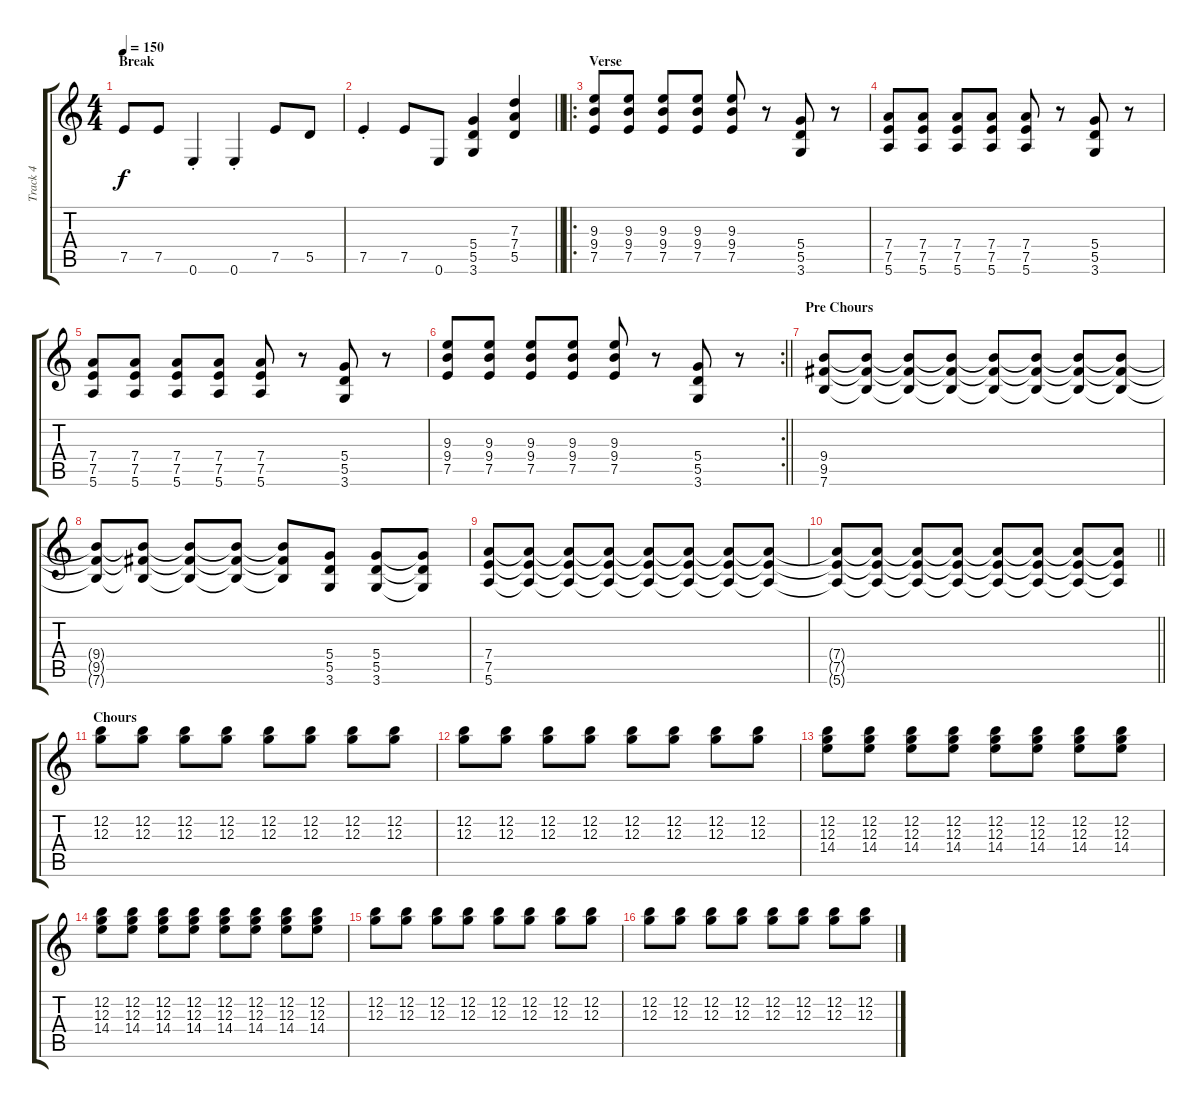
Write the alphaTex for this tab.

\track ("Track 4" "Track 4") {instrument overdrivenguitar}
\staff {score tabs}
\tuning (E4 B3 G3 D3 A2 E2) {hide}
\ts (4 4)
\section ("" "Break")
\tempo 150
\clef g2
\ks c
7.5.8{dy f} 7.5.8 0.6{st}.4 0.6{st}.4 7.5.8 5.5.8 |
\barLineRight lightlight
7.5{st}.4 7.5.8 0.6.8 (5.4 5.5 3.6).4 (7.3 7.4 5.5).4 |
\ro
\section ("" "Verse")
(9.3 9.4 7.5).8 (9.3 9.4 7.5).8 (9.3 9.4 7.5).8 (9.3 9.4 7.5).8 (9.3 9.4 7.5).8 r.8 (5.4 5.5 3.6).8 r.8 |
(7.4 7.5 5.6).8 (7.4 7.5 5.6).8 (7.4 7.5 5.6).8 (7.4 7.5 5.6).8 (7.4 7.5 5.6).8 r.8 (5.4 5.5 3.6).8 r.8 |
(7.4 7.5 5.6).8 (7.4 7.5 5.6).8 (7.4 7.5 5.6).8 (7.4 7.5 5.6).8 (7.4 7.5 5.6).8 r.8 (5.4 5.5 3.6).8 r.8 |
\rc 2
\barLineRight lightlight
(9.3 9.4 7.5).8 (9.3 9.4 7.5).8 (9.3 9.4 7.5).8 (9.3 9.4 7.5).8 (9.3 9.4 7.5).8 r.8 (5.4 5.5 3.6).8 r.8 |
\section ("" "Pre Chours")
(9.4 9.5 7.6).8 (9.4{t} 9.5{t} 7.6{t}).8 (9.4{t} 9.5{t} 7.6{t}).8 (9.4{t} 9.5{t} 7.6{t}).8 (9.4{t} 9.5{t} 7.6{t}).8 (9.4{t} 9.5{t} 7.6{t}).8 (9.4{t} 9.5{t} 7.6{t}).8 (9.4{t} 9.5{t} 7.6{t}).8 |
(9.4{t} 9.5{t} 7.6{t}).8 (9.4{t} 9.5{t} 7.6{t}).8 (9.4{t} 9.5{t} 7.6{t}).8 (9.4{t} 9.5{t} 7.6{t}).8 (9.4{t} 9.5{t} 7.6{t}).8 (5.4 5.5 3.6).8 (5.4 5.5 3.6).8 (5.4{t} 5.5{t} 3.6{t}).8 |
(7.4 7.5 5.6).8 (7.4{t} 7.5{t} 5.6{t}).8 (7.4{t} 7.5{t} 5.6{t}).8 (7.4{t} 7.5{t} 5.6{t}).8 (7.4{t} 7.5{t} 5.6{t}).8 (7.4{t} 7.5{t} 5.6{t}).8 (7.4{t} 7.5{t} 5.6{t}).8 (7.4{t} 7.5{t} 5.6{t}).8 |
\barLineRight lightlight
(7.4{t} 7.5{t} 5.6{t}).8 (7.4{t} 7.5{t} 5.6{t}).8 (7.4{t} 7.5{t} 5.6{t}).8 (7.4{t} 7.5{t} 5.6{t}).8 (7.4{t} 7.5{t} 5.6{t}).8 (7.4{t} 7.5{t} 5.6{t}).8 (7.4{t} 7.5{t} 5.6{t}).8 (7.4{t} 7.5{t} 5.6{t}).8 |
\section ("" "Chours")
(12.2 12.3).8 (12.2 12.3).8 (12.2 12.3).8 (12.2 12.3).8 (12.2 12.3).8 (12.2 12.3).8 (12.2 12.3).8 (12.2 12.3).8 |
(12.2 12.3).8 (12.2 12.3).8 (12.2 12.3).8 (12.2 12.3).8 (12.2 12.3).8 (12.2 12.3).8 (12.2 12.3).8 (12.2 12.3).8 |
(12.2 12.3 14.4).8 (12.2 12.3 14.4).8 (12.2 12.3 14.4).8 (12.2 12.3 14.4).8 (12.2 12.3 14.4).8 (12.2 12.3 14.4).8 (12.2 12.3 14.4).8 (12.2 12.3 14.4).8 |
(12.2 12.3 14.4).8 (12.2 12.3 14.4).8 (12.2 12.3 14.4).8 (12.2 12.3 14.4).8 (12.2 12.3 14.4).8 (12.2 12.3 14.4).8 (12.2 12.3 14.4).8 (12.2 12.3 14.4).8 |
(12.2 12.3).8 (12.2 12.3).8 (12.2 12.3).8 (12.2 12.3).8 (12.2 12.3).8 (12.2 12.3).8 (12.2 12.3).8 (12.2 12.3).8 |
(12.2 12.3).8 (12.2 12.3).8 (12.2 12.3).8 (12.2 12.3).8 (12.2 12.3).8 (12.2 12.3).8 (12.2 12.3).8 (12.2 12.3).8
